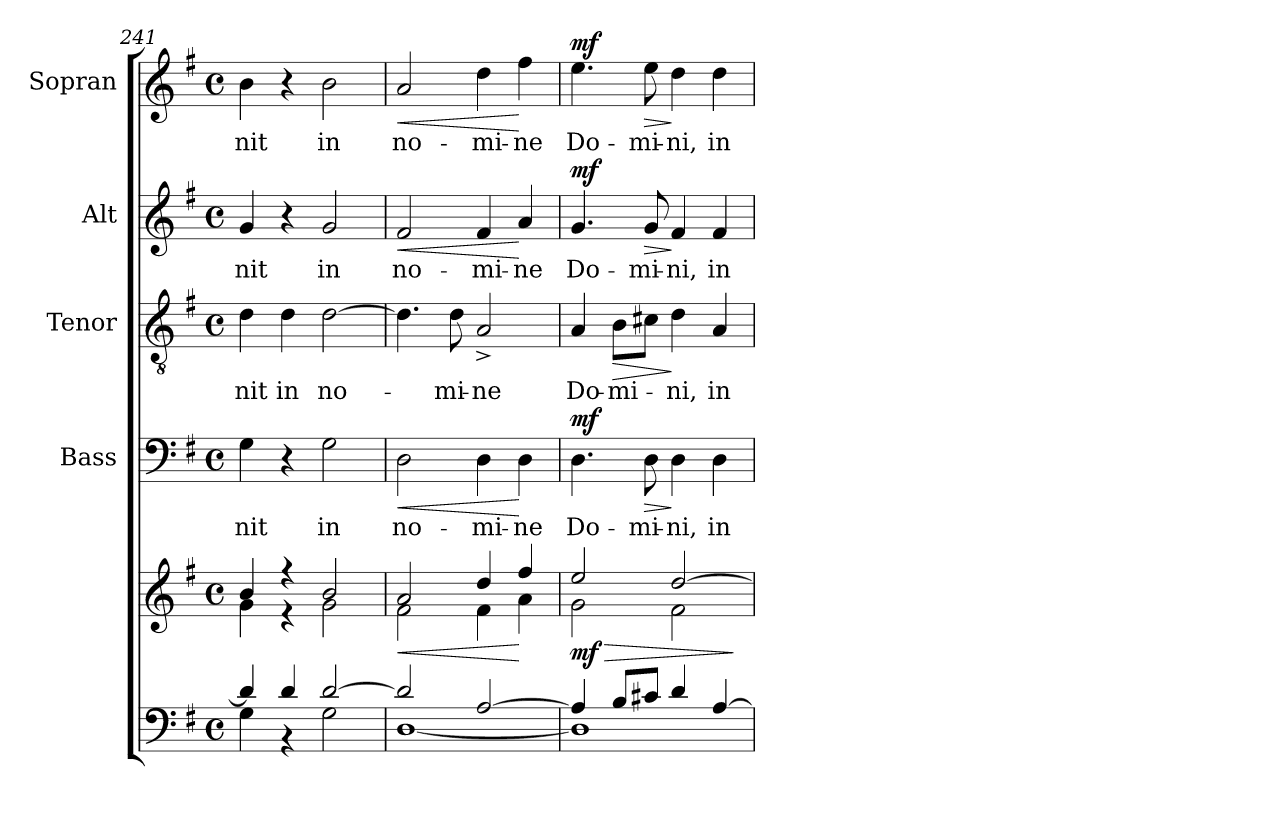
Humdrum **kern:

**kern	**kern	**dynam	**kern	**text	**dynam	**kern	**text	**dynam	**kern	**text	**dynam	**kern	**text	**dynam
*part5	*part5	*part5	*part4	*part4	*part4	*part3	*part3	*part3	*part2	*part2	*part2	*part1	*part1	*part1
*staff6	*staff5	*staff5/6	*staff4	*staff4	*staff4	*staff3	*staff3	*staff3	*staff2	*staff2	*staff2	*staff1	*staff1	*staff1
*	*	*	*I"Bass	*	*	*I"Tenor	*	*	*I"Alt	*	*	*I"Sopran	*	*
*	*	*	*I'B.	*	*	*I'T.	*	*	*I'A.	*	*	*I'S.	*	*
*clefF4	*clefG2	*	*clefF4	*	*	*clefGv2	*	*	*clefG2	*	*	*clefG2	*	*
*k[f#]	*k[f#]	*	*k[f#]	*	*	*k[f#]	*	*	*k[f#]	*	*	*k[f#]	*	*
*G:	*G:	*	*G:	*	*	*G:	*	*	*G:	*	*	*G:	*	*
*M4/4	*M4/4	*	*M4/4	*	*	*M4/4	*	*	*M4/4	*	*	*M4/4	*	*
*met(c)	*met(c)	*	*met(c)	*	*	*met(c)	*	*	*met(c)	*	*	*met(c)	*	*
=241	=241	=241	=241	=241	=241	=241	=241	=241	=241	=241	=241	=241	=241	=241
*^	*^	*	*	*	*	*	*	*	*	*	*	*	*	*
!	!	!	!	!	!	!LO:LY:b	!	!	!LO:LY:b	!	!	!LO:LY:b	!	!	!LO:LY:b	!
4d/]	4G\	4b/	4g\	.	4G\	-nit	.	4d\	-nit	.	4g/	-nit	.	4b\	-nit	.
!	!	!	!	!	!	!	!	!	!LO:LY:b	!	!	!	!	!	!	!
4d/	4r	4r	4r	.	4r	.	.	4d\	in	.	4r	.	.	4r	.	.
!	!	!	!	!	!	!LO:LY:b	!	!	!LO:LY:b	!	!	!LO:LY:b	!	!	!LO:LY:b	!
[>2d/	2G\	2b/	2g\	.	2G\	in	.	[2d\	no-	.	2g/	in	.	2b\	in	.
=242	=242	=242	=242	=242	=242	=242	=242	=242	=242	=242	=242	=242	=242	=242	=242	=242
!	!	!	!	!LO:HP:b	!	!LO:LY:b	!LO:HP:b	!	!	!	!	!LO:LY:b	!LO:HP:b	!	!LO:LY:b	!LO:HP:b
2d/]	[<1D	2a/	2f#\	<	2D\	no-	<	4.d\]	.	.	2f#/	no-	<	2a/	no-	<
!	!	!	!	!	!	!	!	!	!LO:LY:b	!	!	!	!	!	!	!
.	.	.	.	.	.	.	.	8d\	-mi-	.	.	.	.	.	.	.
!	!	!	!	!	!	!LO:LY:b	!	!	!LO:LY:b	!	!	!LO:LY:b	!	!	!LO:LY:b	!
[>2A/	.	4dd/	4f#\	.	4D\	-mi-	.	2A^>/	-ne	.	4f#/	-mi-	.	4dd\	-mi-	.
!	!	!	!	!	!	!LO:LY:b	!	!	!	!	!	!LO:LY:b	!	!	!LO:LY:b	!
.	.	4ff#/	4a\	[	4D\	-ne	[	.	.	.	4a/	-ne	[	4ff#\	-ne	[
=243	=243	=243	=243	=243	=243	=243	=243	=243	=243	=243	=243	=243	=243	=243	=243	=243
!	!	!	!	!LO:HP:b	!	!LO:LY:b	!	!	!LO:LY:b	!	!	!LO:LY:b	!	!	!LO:LY:b	!
!	!	!	!	!LO:DY:n=1:b	!	!	!LO:DY:a	!	!	!	!	!	!LO:DY:a	!	!	!LO:DY:a
4A/]	1D]	2ee/	2g\	> mf	4.D\	Do-	mf	4A/	Do-	.	4.g/	Do-	mf	4.ee\	Do-	mf
!	!	!	!	!	!	!	!	!	!LO:LY:b	!LO:HP:b	!	!	!	!	!	!
8B/L	.	.	.	.	.	.	.	8B\L	-mi-	>	.	.	.	.	.	.
!	!	!	!	!	!	!LO:LY:b	!LO:HP:b	!	!	!	!	!LO:LY:b	!LO:HP:b	!	!LO:LY:b	!LO:HP:b
8c#X/J	.	.	.	.	8D\	-mi-	>	8c#X\J	.	.	8g/	-mi-	>	8ee\	-mi-	>
!	!	!	!	!	!	!LO:LY:b	!	!	!LO:LY:b	!	!	!LO:LY:b	!	!	!LO:LY:b	!
4d/	.	[>2dd/	2f#\	.	4D\	-ni,	]	4d\	-ni,	]	4f#/	-ni,	]	4dd\	-ni,	]
!	!	!	!	!	!	!LO:LY:b	!	!	!LO:LY:b	!	!	!LO:LY:b	!	!	!LO:LY:b	!
[>4A/	.	.	.	.	4D\	in	.	4A/	in	.	4f#/	in	.	4dd\	in	.
*v	*v	*	*	*	*	*	*	*	*	*	*	*	*	*	*	*
*	*v	*v	*	*	*	*	*	*	*	*	*	*	*	*	*
.	.	]	.	.	.	.	.	.	.	.	.	.	.	.
=	=	=	=	=	=	=	=	=	=	=	=	=	=	=
*-	*-	*-	*-	*-	*-	*-	*-	*-	*-	*-	*-	*-	*-	*-
